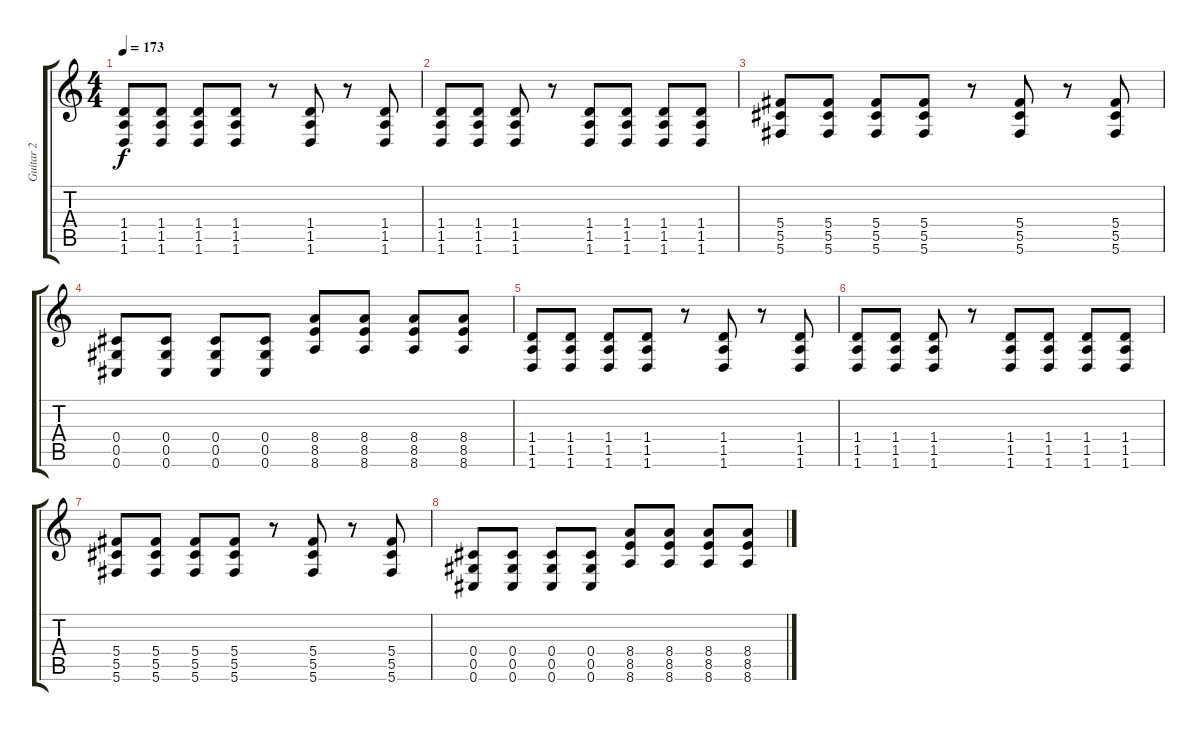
\track ("Guitar 2" "Guitar 2") {instrument acousticguitarsteel}
\staff {score tabs}
\tuning (Eb4 Bb3 Gb3 Db3 Ab2 Db2) {hide}
\ts (4 4)
\tempo 173
\clef g2
\ks c
(1.4 1.5 1.6).8{dy f} (1.4 1.5 1.6).8 (1.4 1.5 1.6).8 (1.4 1.5 1.6).8 r.8 (1.4 1.5 1.6).8 r.8 (1.4 1.5 1.6).8 |
(1.4 1.5 1.6).8 (1.4 1.5 1.6).8 (1.4 1.5 1.6).8 r.8 (1.4 1.5 1.6).8 (1.4 1.5 1.6).8 (1.4 1.5 1.6).8 (1.4 1.5 1.6).8 |
(5.4 5.5 5.6).8 (5.4 5.5 5.6).8 (5.4 5.5 5.6).8 (5.4 5.5 5.6).8 r.8 (5.4 5.5 5.6).8 r.8 (5.4 5.5 5.6).8 |
(0.4 0.5 0.6).8 (0.4 0.5 0.6).8 (0.4 0.5 0.6).8 (0.4 0.5 0.6).8 (8.4 8.5 8.6).8 (8.4 8.5 8.6).8 (8.4 8.5 8.6).8 (8.4 8.5 8.6).8 |
(1.4 1.5 1.6).8 (1.4 1.5 1.6).8 (1.4 1.5 1.6).8 (1.4 1.5 1.6).8 r.8 (1.4 1.5 1.6).8 r.8 (1.4 1.5 1.6).8 |
(1.4 1.5 1.6).8 (1.4 1.5 1.6).8 (1.4 1.5 1.6).8 r.8 (1.4 1.5 1.6).8 (1.4 1.5 1.6).8 (1.4 1.5 1.6).8 (1.4 1.5 1.6).8 |
(5.4 5.5 5.6).8 (5.4 5.5 5.6).8 (5.4 5.5 5.6).8 (5.4 5.5 5.6).8 r.8 (5.4 5.5 5.6).8 r.8 (5.4 5.5 5.6).8 |
(0.4 0.5 0.6).8 (0.4 0.5 0.6).8 (0.4 0.5 0.6).8 (0.4 0.5 0.6).8 (8.4 8.5 8.6).8 (8.4 8.5 8.6).8 (8.4 8.5 8.6).8 (8.4 8.5 8.6).8
